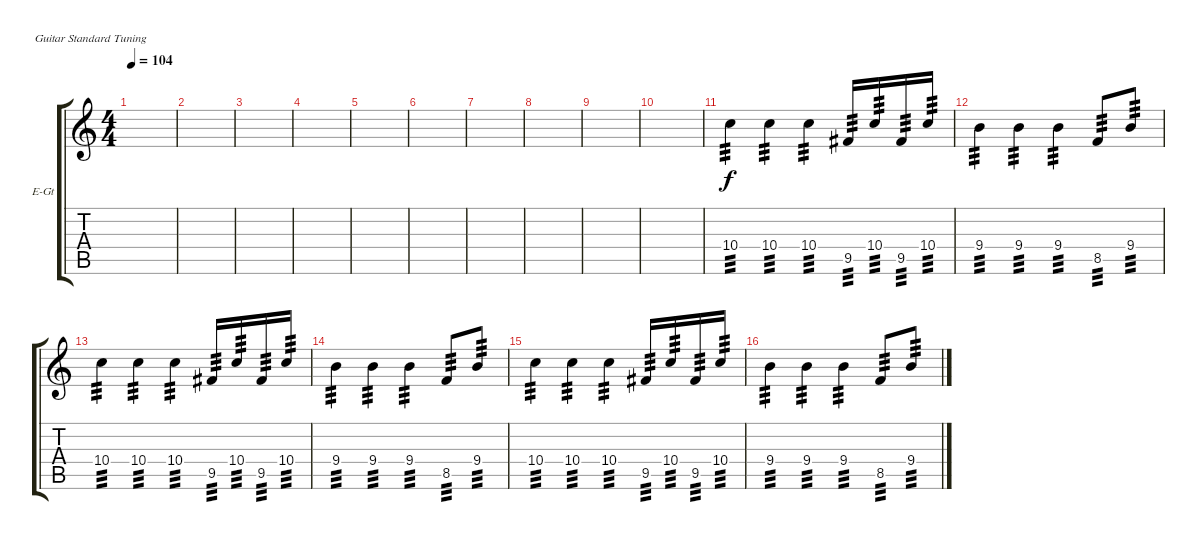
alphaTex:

\bracketExtendMode groupsimilarinstruments
\firstSystemTrackNameOrientation horizontal
\otherSystemsTrackNameOrientation horizontal
\track ("Electric Guitar" "E-Gt") {instrument distortionguitar}
\staff {score tabs}
\tuning (E4 B3 G3 D3 A2 E2)
\ts (4 4)
\tempo 104
\clef g2
\scale
0.487395
\ks c
|
\scale
0.256303 |
\scale
0.256303 |
\scale
0.333333 |
\scale
0.333333 |
\scale
0.333333 |
\scale
0.333333 |
\scale
0.333333 |
\scale
0.333333 |
\scale
0.333333 |
\scale
0.333333 10.4.4{tp 3} 10.4.4{tp 3} 10.4.4{tp 3} 9.5.16{tp 3} 10.4.16{tp 3} 9.5.16{tp 3} 10.4.16{tp 3} |
\scale
0.333333 9.4.4{tp 3} 9.4.4{tp 3} 9.4.4{tp 3} 8.5.8{tp 3} 9.4.8{tp 3} |
\scale
0.333333 10.4.4{tp 3} 10.4.4{tp 3} 10.4.4{tp 3} 9.5.16{tp 3} 10.4.16{tp 3} 9.5.16{tp 3} 10.4.16{tp 3} |
\scale
0.333333 9.4.4{tp 3} 9.4.4{tp 3} 9.4.4{tp 3} 8.5.8{tp 3} 9.4.8{tp 3} |
\scale
0.333333 10.4.4{tp 3} 10.4.4{tp 3} 10.4.4{tp 3} 9.5.16{tp 3} 10.4.16{tp 3} 9.5.16{tp 3} 10.4.16{tp 3} |
\scale
0.333333 9.4.4{tp 3} 9.4.4{tp 3} 9.4.4{tp 3} 8.5.8{tp 3} 9.4.8{tp 3}
